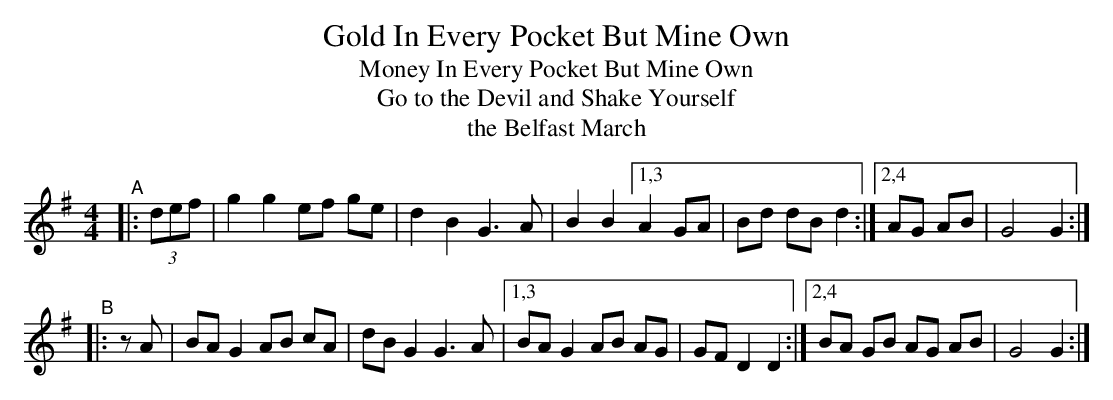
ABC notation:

X:1
T: Gold In Every Pocket But Mine Own
T: Money In Every Pocket But Mine Own
T: Go to the Devil and Shake Yourself
T: the Belfast March
M: 4/4
L: 1/8
K: G
"^A"|: (3def | g2 g2 ef ge | d2 B2 G3 A | B2 B2 [1,3 A2 GA | Bd dB d2 :|[2,4 AG AB | G4 G2 :|
"^B"|: zA | BA G2 AB cA | dBG2 G3 A |[1,3 BA G2 AB AG | GF D2 D2 :|[2,4 BA GB AG AB | G4 G2 :|
